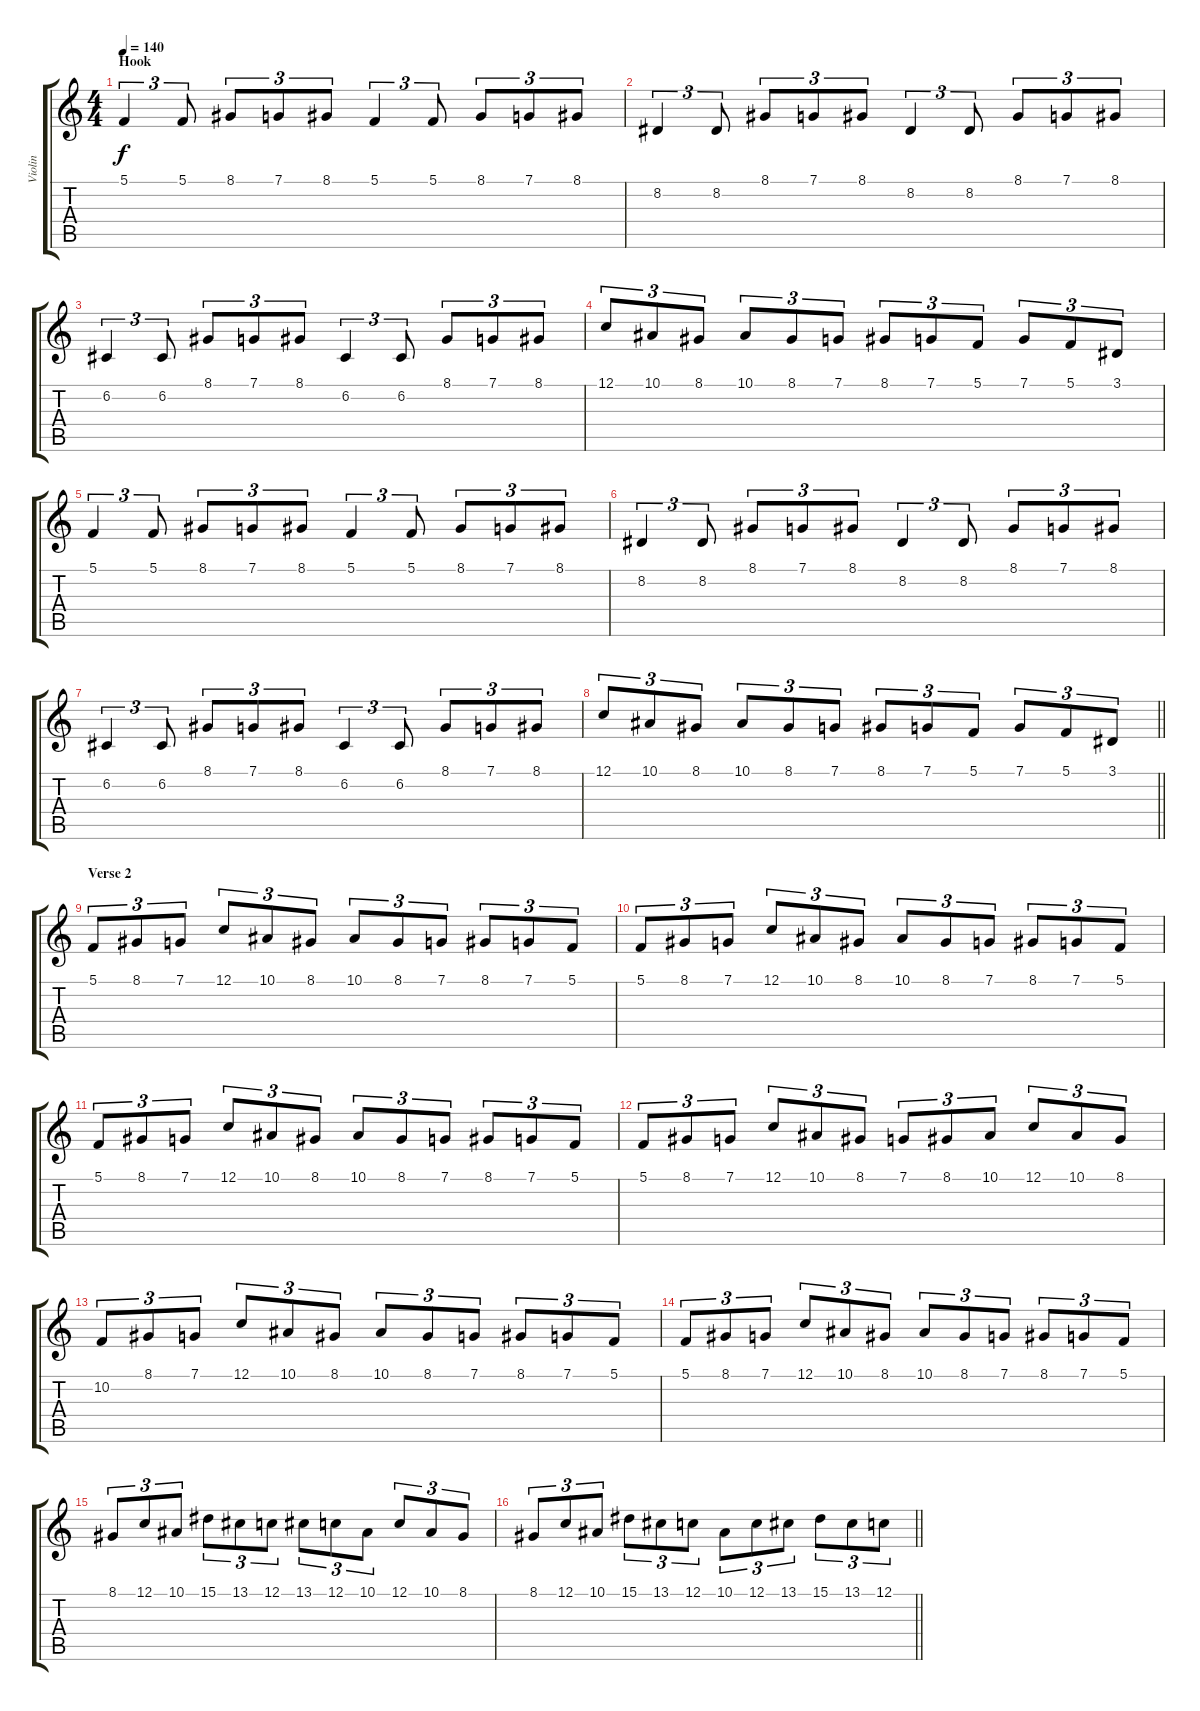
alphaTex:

\track ("Violin" "Violin") {instrument violin}
\staff {score tabs}
\tuning (C4 G3 Eb3 Bb2 F2 C2) {hide}
\ts (4 4)
\section ("" "Hook")
\tempo 140
\clef g2
\ks c
5.1.4{tu (3 2) dy f} 5.1.8{tu (3 2)} 8.1.8{tu (3 2)} 7.1.8{tu (3 2)} 8.1.8{tu (3 2)} 5.1.4{tu (3 2)} 5.1.8{tu (3 2)} 8.1.8{tu (3 2)} 7.1.8{tu (3 2)} 8.1.8{tu (3 2)} |
8.2.4{tu (3 2)} 8.2.8{tu (3 2)} 8.1.8{tu (3 2)} 7.1.8{tu (3 2)} 8.1.8{tu (3 2)} 8.2.4{tu (3 2)} 8.2.8{tu (3 2)} 8.1.8{tu (3 2)} 7.1.8{tu (3 2)} 8.1.8{tu (3 2)} |
6.2.4{tu (3 2)} 6.2.8{tu (3 2)} 8.1.8{tu (3 2)} 7.1.8{tu (3 2)} 8.1.8{tu (3 2)} 6.2.4{tu (3 2)} 6.2.8{tu (3 2)} 8.1.8{tu (3 2)} 7.1.8{tu (3 2)} 8.1.8{tu (3 2)} |
12.1.8{tu (3 2)} 10.1.8{tu (3 2)} 8.1.8{tu (3 2)} 10.1.8{tu (3 2)} 8.1.8{tu (3 2)} 7.1.8{tu (3 2)} 8.1.8{tu (3 2)} 7.1.8{tu (3 2)} 5.1.8{tu (3 2)} 7.1.8{tu (3 2)} 5.1.8{tu (3 2)} 3.1.8{tu (3 2)} |
5.1.4{tu (3 2)} 5.1.8{tu (3 2)} 8.1.8{tu (3 2)} 7.1.8{tu (3 2)} 8.1.8{tu (3 2)} 5.1.4{tu (3 2)} 5.1.8{tu (3 2)} 8.1.8{tu (3 2)} 7.1.8{tu (3 2)} 8.1.8{tu (3 2)} |
8.2.4{tu (3 2)} 8.2.8{tu (3 2)} 8.1.8{tu (3 2)} 7.1.8{tu (3 2)} 8.1.8{tu (3 2)} 8.2.4{tu (3 2)} 8.2.8{tu (3 2)} 8.1.8{tu (3 2)} 7.1.8{tu (3 2)} 8.1.8{tu (3 2)} |
6.2.4{tu (3 2)} 6.2.8{tu (3 2)} 8.1.8{tu (3 2)} 7.1.8{tu (3 2)} 8.1.8{tu (3 2)} 6.2.4{tu (3 2)} 6.2.8{tu (3 2)} 8.1.8{tu (3 2)} 7.1.8{tu (3 2)} 8.1.8{tu (3 2)} |
\barLineRight lightlight
12.1.8{tu (3 2)} 10.1.8{tu (3 2)} 8.1.8{tu (3 2)} 10.1.8{tu (3 2)} 8.1.8{tu (3 2)} 7.1.8{tu (3 2)} 8.1.8{tu (3 2)} 7.1.8{tu (3 2)} 5.1.8{tu (3 2)} 7.1.8{tu (3 2)} 5.1.8{tu (3 2)} 3.1.8{tu (3 2)} |
\section ("" "Verse 2")
5.1.8{tu (3 2)} 8.1.8{tu (3 2)} 7.1.8{tu (3 2)} 12.1.8{tu (3 2)} 10.1.8{tu (3 2)} 8.1.8{tu (3 2)} 10.1.8{tu (3 2)} 8.1.8{tu (3 2)} 7.1.8{tu (3 2)} 8.1.8{tu (3 2)} 7.1.8{tu (3 2)} 5.1.8{tu (3 2)} |
5.1.8{tu (3 2)} 8.1.8{tu (3 2)} 7.1.8{tu (3 2)} 12.1.8{tu (3 2)} 10.1.8{tu (3 2)} 8.1.8{tu (3 2)} 10.1.8{tu (3 2)} 8.1.8{tu (3 2)} 7.1.8{tu (3 2)} 8.1.8{tu (3 2)} 7.1.8{tu (3 2)} 5.1.8{tu (3 2)} |
5.1.8{tu (3 2)} 8.1.8{tu (3 2)} 7.1.8{tu (3 2)} 12.1.8{tu (3 2)} 10.1.8{tu (3 2)} 8.1.8{tu (3 2)} 10.1.8{tu (3 2)} 8.1.8{tu (3 2)} 7.1.8{tu (3 2)} 8.1.8{tu (3 2)} 7.1.8{tu (3 2)} 5.1.8{tu (3 2)} |
5.1.8{tu (3 2)} 8.1.8{tu (3 2)} 7.1.8{tu (3 2)} 12.1.8{tu (3 2)} 10.1.8{tu (3 2)} 8.1.8{tu (3 2)} 7.1.8{tu (3 2)} 8.1.8{tu (3 2)} 10.1.8{tu (3 2)} 12.1.8{tu (3 2)} 10.1.8{tu (3 2)} 8.1.8{tu (3 2)} |
10.2.8{tu (3 2)} 8.1.8{tu (3 2)} 7.1.8{tu (3 2)} 12.1.8{tu (3 2)} 10.1.8{tu (3 2)} 8.1.8{tu (3 2)} 10.1.8{tu (3 2)} 8.1.8{tu (3 2)} 7.1.8{tu (3 2)} 8.1.8{tu (3 2)} 7.1.8{tu (3 2)} 5.1.8{tu (3 2)} |
5.1.8{tu (3 2)} 8.1.8{tu (3 2)} 7.1.8{tu (3 2)} 12.1.8{tu (3 2)} 10.1.8{tu (3 2)} 8.1.8{tu (3 2)} 10.1.8{tu (3 2)} 8.1.8{tu (3 2)} 7.1.8{tu (3 2)} 8.1.8{tu (3 2)} 7.1.8{tu (3 2)} 5.1.8{tu (3 2)} |
8.1.8{tu (3 2)} 12.1.8{tu (3 2)} 10.1.8{tu (3 2)} 15.1.8{tu (3 2)} 13.1.8{tu (3 2)} 12.1.8{tu (3 2)} 13.1.8{tu (3 2)} 12.1.8{tu (3 2)} 10.1.8{tu (3 2)} 12.1.8{tu (3 2)} 10.1.8{tu (3 2)} 8.1.8{tu (3 2)} |
\barLineRight lightlight
8.1.8{tu (3 2)} 12.1.8{tu (3 2)} 10.1.8{tu (3 2)} 15.1.8{tu (3 2)} 13.1.8{tu (3 2)} 12.1.8{tu (3 2)} 10.1.8{tu (3 2)} 12.1.8{tu (3 2)} 13.1.8{tu (3 2)} 15.1.8{tu (3 2)} 13.1.8{tu (3 2)} 12.1.8{tu (3 2)}
